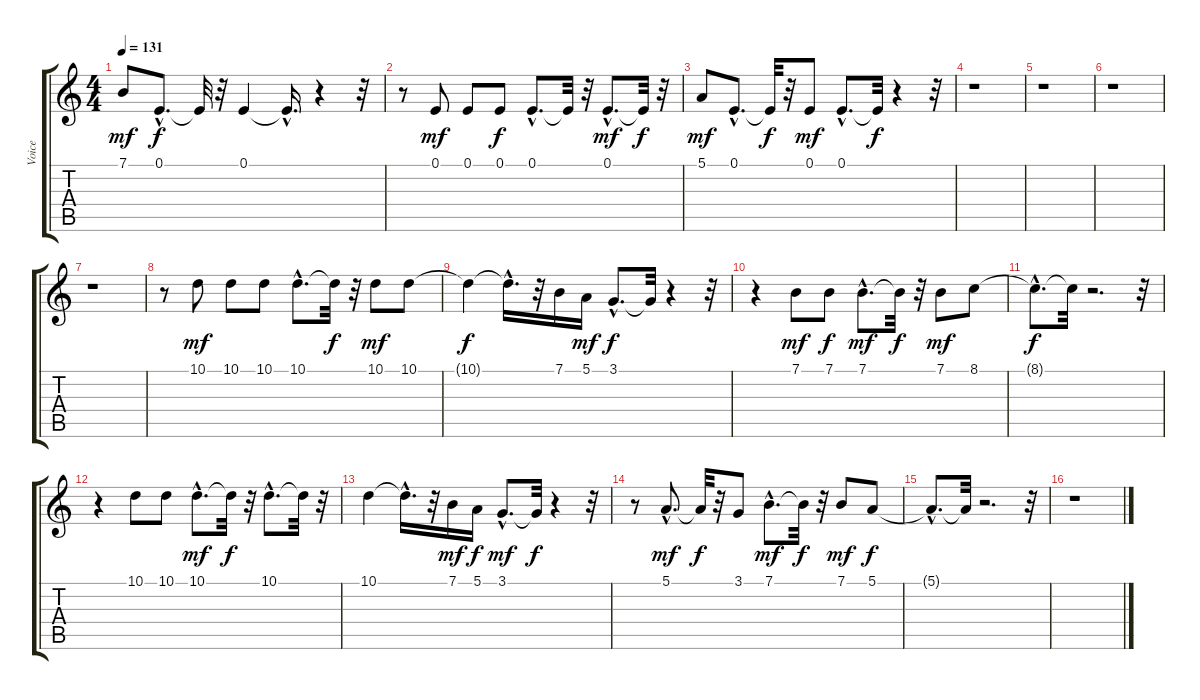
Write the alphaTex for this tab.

\track ("Voice" "Voice") {instrument voiceoohs}
\staff {score tabs}
\tuning (E4 B3 G3 D3 A2 E2) {hide}
\ts (4 4)
\tempo 131
\clef g2
\ks c
7.1.8{dy mf} 0.1{hac}.8{d dy f} 0.1{t}.32 r.32 0.1.4 0.1{hac t}.16{d} r.4 r.32 |
r.8 0.1.8{dy mf} 0.1.8 0.1.8{dy f} 0.1{hac}.8{d} 0.1{t}.32 r.32 0.1{hac}.8{d dy mf} 0.1{t}.32{dy f} r.32 |
5.1.8{dy mf} 0.1{hac}.8{d} 0.1{t}.32{dy f} r.32 0.1.8{dy mf} 0.1{hac}.8{d} 0.1{t}.32{dy f} r.4 r.32 |
r.1 |
r.1 |
r.1 |
r.1 |
r.8 10.1.8{dy mf} 10.1.8 10.1.8 10.1{hac}.8{d} 10.1{t}.32{dy f} r.32 10.1.8{dy mf} 10.1.8 |
10.1{t}.4{dy f} 10.1{hac t}.16{d} r.32 7.1.16 5.1.16{dy mf} 3.1{hac}.8{d dy f} 3.1{t}.32 r.4 r.32 |
r.4 7.1.8{dy mf} 7.1.8{dy f} 7.1{hac}.8{d dy mf} 7.1{t}.32{dy f} r.32 7.1.8{dy mf} 8.1.8 |
8.1{hac t}.8{d dy f} 8.1{t}.32 r.2{d} r.32 |
r.4 10.1.8 10.1.8 10.1{hac}.8{d dy mf} 10.1{t}.32{dy f} r.32 10.1{hac}.8{d} 10.1{t}.32 r.32 |
10.1.4 10.1{hac t}.16{d} r.32 7.1.16{dy mf} 5.1.16{dy f} 3.1{hac}.8{d dy mf} 3.1{t}.32{dy f} r.4 r.32 |
r.8 5.1{hac}.8{d dy mf} 5.1{t}.32{dy f} r.32 3.1.8 7.1{hac}.8{d dy mf} 7.1{t}.32{dy f} r.32 7.1.8{dy mf} 5.1.8{dy f} |
5.1{hac t}.8{d} 5.1{t}.32 r.2{d} r.32 |
r.1
